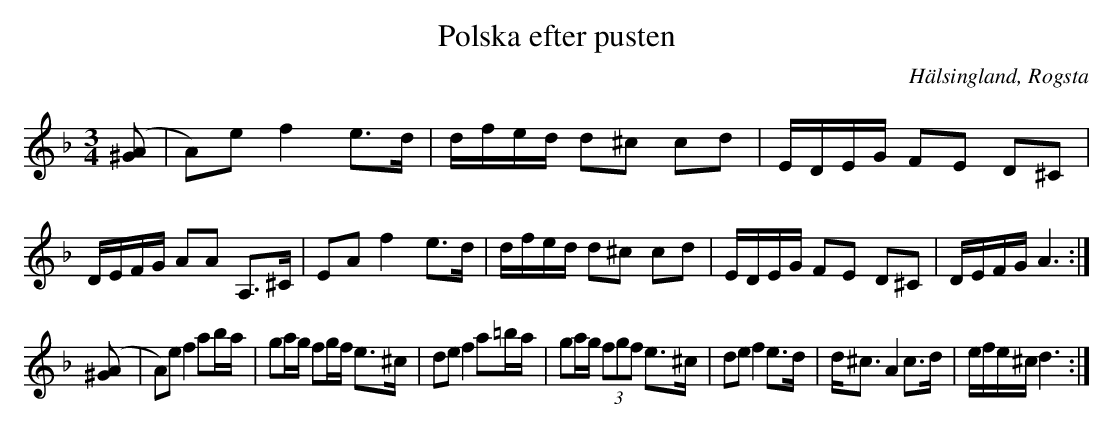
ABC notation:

X:1
T:Polska efter pusten
O:Hälsingland, Rogsta
M:3/4
L:1/8
K:Dm
([^GA] | A)e f2 e>d | d/f/e/d/ d^c cd | E/D/E/G/ FE D^C | D/E/F/G/ AA A,>^C | EA f2 e>d | d/f/e/d/ d^c cd | E/D/E/G/ FE D^C | D/E/F/G/ A3 :|
([^GA] | A)e f2 ab/a/ | ga/g/ fg/f/ e>^c | de f2 a=b/a/ | ga/g/ (3fgf e>^c | de f2 e>d | d<^c A2 c>d | e/f/e/^c/ d3 :|
